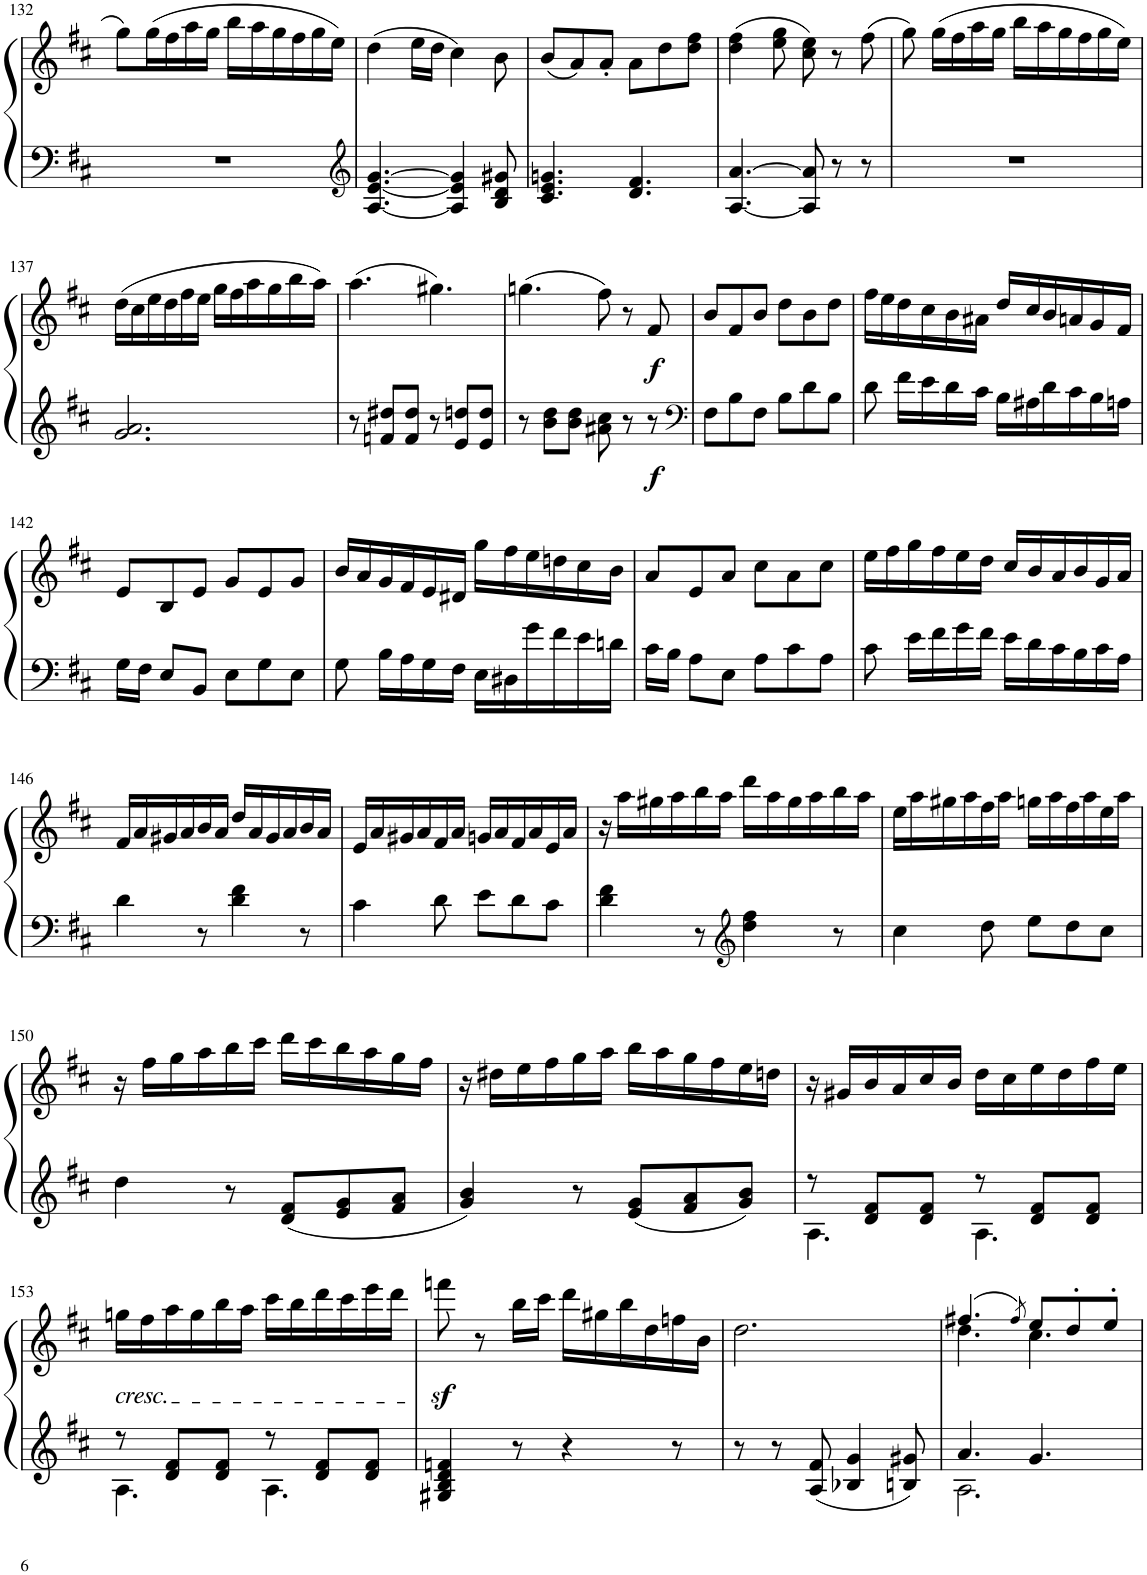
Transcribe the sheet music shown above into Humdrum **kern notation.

**kern	**dynam	**kern	**dynam
*part2	*part2	*part1	*part1
*staff2	*staff2	*staff1	*staff1
*I"Piano	*	*I"Piano	*
*I'Pno	*	*I'Pno	*
!!LO:PB:g=z
*clefF4	*	*clefG2	*
*k[f#c#]	*	*k[f#c#]	*
*M6/8	*	*M6/8	*
=132	=132	=132	=132
2.r	.	8gg\L	.
.	.	(16gg\L	.
.	.	16ff#\	.
.	.	16aa\	.
.	.	16gg\JJ	.
.	.	16bb\LL	.
.	.	16aa\	.
.	.	16gg\	.
.	.	16ff#\	.
.	.	16gg\	.
.	.	16ee\JJ)	.
=133	=133	=133	=133
*clefG2	*	*	*
[4.A/ [4.e/ [4.g/	.	(4dd\	.
.	.	16ee\LL	.
.	.	16dd\JJ	.
4A/] 4e/] 4g/]	.	4cc#\)	.
8B/ 8d/ 8g#X/	.	8b\	.
=134	=134	=134	=134
4.c#/ 4.e/ 4.gn/	.	(8b/L	.
.	.	8a/)	.
.	.	8a'/J	.
4.d/ 4.f#/	.	8a\L	.
.	.	8dd\	.
.	.	8dd\ 8ff#\J	.
=135	=135	=135	=135
[4.A/ [4.a/	.	(4dd\ 4ff#\	.
.	.	8ee\ 8gg\	.
8A/] 8a/]	.	8cc#\ 8ee\)	.
8r	.	8r	.
8r	.	(8ff#\	.
=136	=136	=136	=136
2.r	.	8gg\)	.
.	.	(16gg\LL	.
.	.	16ff#\	.
.	.	16aa\	.
.	.	16gg\JJ	.
.	.	16bb\LL	.
.	.	16aa\	.
.	.	16gg\	.
.	.	16ff#\	.
.	.	16gg\	.
.	.	16ee\JJ)	.
!!LO:LB:g=z
=137	=137	=137	=137
2.g/ 2.a/	.	(16dd\LL	.
.	.	16cc#\	.
.	.	16ee\	.
.	.	16dd\	.
.	.	16ff#\	.
.	.	16ee\JJ	.
.	.	16gg\LL	.
.	.	16ff#\	.
.	.	16aa\	.
.	.	16gg\	.
.	.	16bb\	.
.	.	16aa\JJ)	.
=138	=138	=138	=138
8r	.	(4.aa\	.
8fn/ 8dd#X/L	.	.	.
8f/ 8dd#/J	.	.	.
8r	.	4.gg#X\)	.
8e/ 8ddn/L	.	.	.
8e/ 8dd/J	.	.	.
=139	=139	=139	=139
8r	.	(4.ggn\	.
8b\ 8dd\L	.	.	.
8b\ 8dd\J	.	.	.
8a#X\ 8cc#\	.	8ff#\)	.
8r	.	8r	.
!	!LO:DY:b	!	!LO:DY:b
8r	f	8f#/	f
=140	=140	=140	=140
*clefF4	*	*	*
8F#\L	.	8b/L	.
8B\	.	8f#/	.
8F#\J	.	8b/J	.
8B\L	.	8dd\L	.
8d\	.	8b\	.
8B\J	.	8dd\J	.
=141	=141	=141	=141
8d\	.	16ff#\LL	.
.	.	16ee\	.
16f#\LL	.	16dd\	.
16e\	.	16cc#\	.
16d\	.	16b\	.
16c#\JJ	.	16a#X\JJ	.
16B\LL	.	16dd/LL	.
16A#X\	.	16cc#/	.
16d\	.	16b/	.
16c#\	.	16an/	.
16B\	.	16g/	.
16An\JJ	.	16f#/JJ	.
!!LO:LB:g=z
=142	=142	=142	=142
16G\LL	.	8e/L	.
16F#\JJ	.	.	.
8E/L	.	8B/	.
8BB/J	.	8e/J	.
8E\L	.	8g/L	.
8G\	.	8e/	.
8E\J	.	8g/J	.
=143	=143	=143	=143
8G\	.	16b/LL	.
.	.	16a/	.
16B\LL	.	16g/	.
16A\	.	16f#/	.
16G\	.	16e/	.
16F#\JJ	.	16d#X/JJ	.
16E\LL	.	16gg\LL	.
16D#X\	.	16ff#\	.
16g\	.	16ee\	.
16f#\	.	16ddn\	.
16e\	.	16cc#\	.
16dn\JJ	.	16b\JJ	.
=144	=144	=144	=144
16c#\LL	.	8a/L	.
16B\JJ	.	.	.
8A\L	.	8e/	.
8E\J	.	8a/J	.
8A\L	.	8cc#\L	.
8c#\	.	8a\	.
8A\J	.	8cc#\J	.
=145	=145	=145	=145
8c#\	.	16ee\LL	.
.	.	16ff#\	.
16e\LL	.	16gg\	.
16f#\	.	16ff#\	.
16g\	.	16ee\	.
16f#\JJ	.	16dd\JJ	.
16e\LL	.	16cc#/LL	.
16d\	.	16b/	.
16c#\	.	16a/	.
16B\	.	16b/	.
16c#\	.	16g/	.
16A\JJ	.	16a/JJ	.
!!LO:LB:g=z
=146	=146	=146	=146
4d\	.	16f#/LL	.
.	.	16a/	.
.	.	16g#X/	.
.	.	16a/	.
8r	.	16b/	.
.	.	16a/JJ	.
4d\ 4f#\	.	16dd/LL	.
.	.	16a/	.
.	.	16g#/	.
.	.	16a/	.
8r	.	16b/	.
.	.	16a/JJ	.
=147	=147	=147	=147
4c#\	.	16e/LL	.
.	.	16a/	.
.	.	16g#X/	.
.	.	16a/	.
8d\	.	16f#/	.
.	.	16a/JJ	.
8e\L	.	16gn/LL	.
.	.	16a/	.
8d\	.	16f#/	.
.	.	16a/	.
8c#\J	.	16e/	.
.	.	16a/JJ	.
=148	=148	=148	=148
4d\ 4f#\	.	16r	.
.	.	16aa\LL	.
.	.	16gg#X\	.
.	.	16aa\	.
8r	.	16bb\	.
.	.	16aa\JJ	.
*clefG2	*	*	*
4dd\ 4ff#\	.	16ddd\LL	.
.	.	16aa\	.
.	.	16gg#\	.
.	.	16aa\	.
8r	.	16bb\	.
.	.	16aa\JJ	.
=149	=149	=149	=149
4cc#\	.	16ee\LL	.
.	.	16aa\	.
.	.	16gg#X\	.
.	.	16aa\	.
8dd\	.	16ff#\	.
.	.	16aa\JJ	.
8ee\L	.	16ggn\LL	.
.	.	16aa\	.
8dd\	.	16ff#\	.
.	.	16aa\	.
8cc#\J	.	16ee\	.
.	.	16aa\JJ	.
!!LO:LB:g=z
=150	=150	=150	=150
4dd\	.	16r	.
.	.	16ff#\LL	.
.	.	16gg\	.
.	.	16aa\	.
8r	.	16bb\	.
.	.	16ccc#\JJ	.
(8d/ 8f#/L	.	16ddd\LL	.
.	.	16ccc#\	.
8e/ 8g/	.	16bb\	.
.	.	16aa\	.
8f#/ 8a/J	.	16gg\	.
.	.	16ff#\JJ	.
=151	=151	=151	=151
4g/ 4b/)	.	16r	.
.	.	16dd#X\LL	.
.	.	16ee\	.
.	.	16ff#\	.
8r	.	16gg\	.
.	.	16aa\JJ	.
(8e/ 8g/L	.	16bb\LL	.
.	.	16aa\	.
8f#/ 8a/	.	16gg\	.
.	.	16ff#\	.
8g/ 8b/J)	.	16ee\	.
.	.	16ddn\JJ	.
=152	=152	=152	=152
*^	*	*	*
8r	4.A\	.	16r	.
.	.	.	16g#X/LL	.
8d/ 8f#/L	.	.	16b/	.
.	.	.	16a/	.
8d/ 8f#/J	.	.	16cc#/	.
.	.	.	16b/JJ	.
8r	4.A\	.	16dd\LL	.
.	.	.	16cc#\	.
8d/ 8f#/L	.	.	16ee\	.
.	.	.	16dd\	.
8d/ 8f#/J	.	.	16ff#\	.
.	.	.	16ee\JJ	.
!!LO:LB:g=z
=153	=153	=153	=153	=153
!	!	!	!LO:TX:b:i:t=cresc.	!
8r	4.A\	.	16ggn\LL	.
.	.	.	16ff#\	.
8d/ 8f#/L	.	.	16aa\	.
.	.	.	16gg\	.
8d/ 8f#/J	.	.	16bb\	.
.	.	.	16aa\JJ	.
8r	4.A\	.	16ccc#\LL	.
.	.	.	16bb\	.
8d/ 8f#/L	.	.	16ddd\	.
.	.	.	16ccc#\	.
8d/ 8f#/J	.	.	16eee\	.
.	.	.	16ddd\JJ	.
*v	*v	*	*	*
=154	=154	=154	=154
4G#X/ 4B/ 4d/ 4fn/	.	8fffnz<\	.
.	.	8r	.
8r	.	16bb\LL	.
.	.	16ccc#\JJ	.
4r	.	16ddd\LL	.
.	.	16gg#X\	.
.	.	16bb\	.
.	.	16dd\	.
8r	.	16ffn\	.
.	.	16b\JJ	.
=155	=155	=155	=155
8r	.	2.dd\	.
8r	.	.	.
(8A/ 8f#/	.	.	.
4B-X/ 4g/	.	.	.
8Bn/ 8g#X/)	.	.	.
=156	=156	=156	=156
*^	*	*^	*
4.a/	2.A\	.	(4.ff#X/	4.dd\	.
.	.	.	8qff#/)	.	.
4.g/	.	.	8ee/L	4.cc#\	.
.	.	.	8dd'/	.	.
.	.	.	8ee'/J	.	.
*v	*v	*	*	*	*
*	*	*v	*v	*
=	=	=	=
*-	*-	*-	*-
